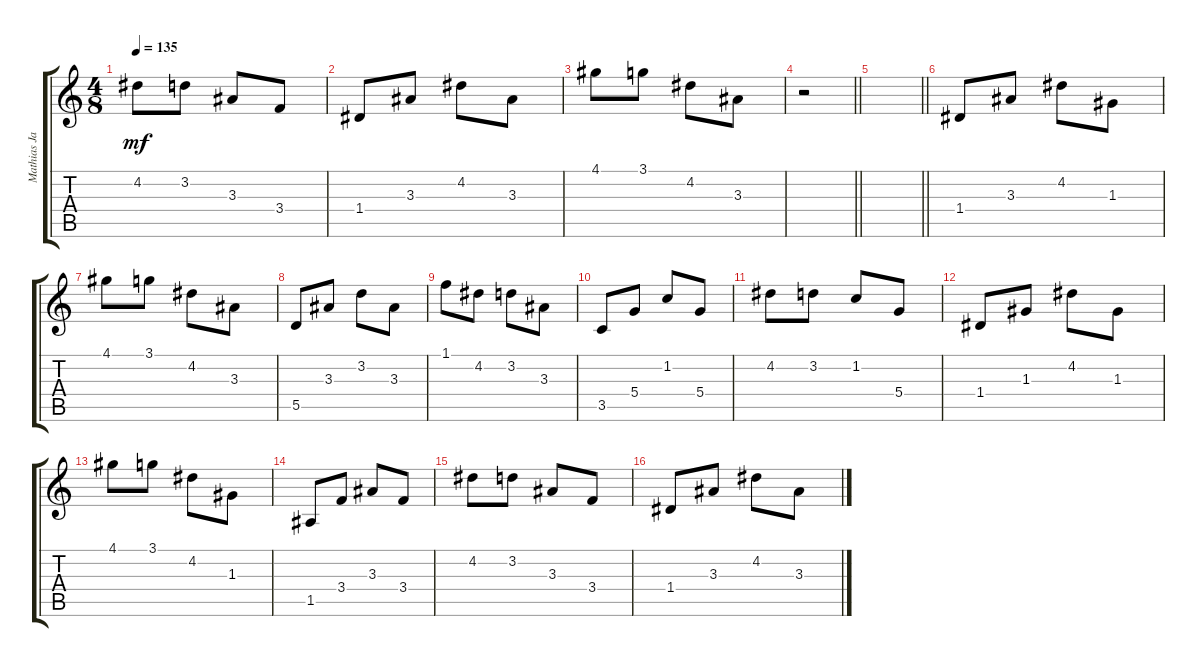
\track ("Mathias Jabs" "Mathias Ja") {instrument distortionguitar}
\staff {score tabs}
\tuning (E4 B3 G3 D3 A2 E2) {hide}
\ts (4 8)
\tempo 135
\clef g2
\ks c
4.2.8{dy mf} 3.2.8 3.3.8 3.4.8 |
1.4.8 3.3.8 4.2.8 3.3.8 |
4.1.8 3.1.8 4.2.8 3.3.8 |
\barLineRight lightlight
r.2 |
\barLineRight lightlight
|
\section ("" "")
1.4.8 3.3.8 4.2.8 1.3.8 |
4.1.8 3.1.8 4.2.8 3.3.8 |
5.5.8 3.3.8 3.2.8 3.3.8 |
1.1.8 4.2.8 3.2.8 3.3.8 |
3.5.8 5.4.8 1.2.8 5.4.8 |
4.2.8 3.2.8 1.2.8 5.4.8 |
1.4.8 1.3.8 4.2.8 1.3.8 |
4.1.8 3.1.8 4.2.8 1.3.8 |
1.5.8 3.4.8 3.3.8 3.4.8 |
4.2.8 3.2.8 3.3.8 3.4.8 |
1.4.8 3.3.8 4.2.8 3.3.8
